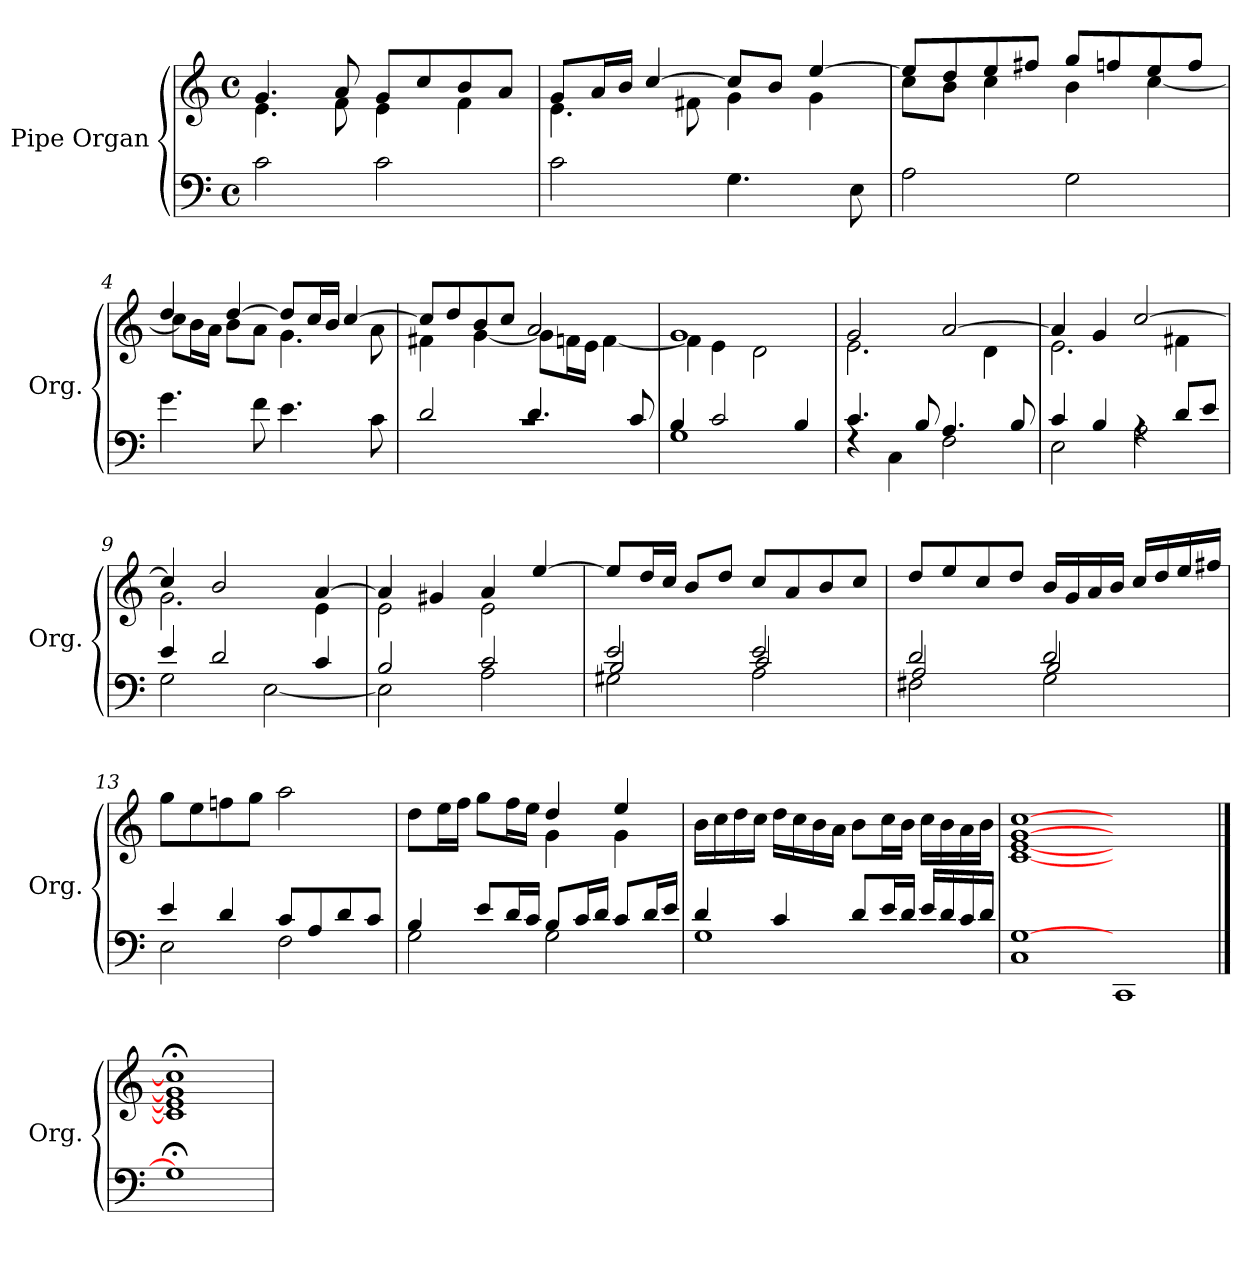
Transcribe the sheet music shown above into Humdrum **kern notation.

**kern	**kern
*part1	*part1
*staff2	*staff1
*I"Pipe Organ	*
*I'Org.	*
*clefF4	*clefG2
*k[]	*k[]
*M4/4	*M4/4
*met(c)	*met(c)
*MM72	*MM72
=1	=1
*	*^
2c\	4.g/	4.e\
.	8a/	8f\
2c\	8g/L	4e\
.	8cc/	.
.	8b/	4f\
.	8a/J	.
=2	=2	=2
2c\	8g/L	4.e\
.	16a/L	.
.	16b/JJ	.
.	[4cc/	.
.	.	8f#X\
4.G\	8cc/L]	4g\
.	8b/J	.
.	[4ee/	4g\
8E\	.	.
=3	=3	=3
2A\	8ee/L]	8cc\L
.	8dd/	8b\J
.	8ee/	4cc\
.	8ff#X/J	.
2G\	8gg/L	4b\
.	8ffn/	.
.	8ee/	[4cc\
.	8ff/J	.
=4	=4	=4
4.g\	4dd/	8cc\L]
.	.	16b\L
.	.	16a\JJ
.	[4dd/	8b\L
8f\	.	8a\J
4.e\	8dd/L]	4.g\
.	16cc/L	.
.	16b/JJ	.
.	[4cc/	.
8c\	.	8a\
!!LO:LB:g=z	!!
=5	=5	=5
*^	*	*
2d/	1rc	8cc/L]	4f#X\
.	.	8dd/	.
.	.	8b/	[4g\
.	.	8cc/J	.
4.d/	.	2a/	8g\L]
.	.	.	16fn\L
.	.	.	16e\JJ
.	.	.	[4f\
8c/	.	.	.
=6	=6	=6	=6
4B/	1G	1g	4f\]
2c/	.	.	4e\
.	.	.	2d\
4B/	.	.	.
=7	=7	=7	=7
4.c/	4rF	2g/	2.e\
.	4C\	.	.
8B/	.	.	.
4.A/	2F\	[2a/	.
.	.	.	4d\
8B/	.	.	.
=8	=8	=8	=8
4c/	2E\	4a/]	2.e\
4B/	.	4g/	.
4rA	2A\	[2cc/	.
8d/L	.	.	4f#X\
8e/J	.	.	.
!!LO:LB:g=z	!!
=9	=9	=9	=9
4e/	2G\	4cc/]	2.g\
2d/	.	2b/	.
.	[2E\	.	.
4c/	.	[4a/	4e\
=10	=10	=10	=10
2B/	2E\]	4a/]	2e\
.	.	4g#X/	.
2c/	2A\	4a/	2e\
.	.	[4ee/	.
*	*	*v	*v
=11	=11	=11
*	*^	*
2e/	2B/	2G#X\	8ee/L]
.	.	.	16dd/L
.	.	.	16cc/JJ
.	.	.	8b/L
.	.	.	8dd/J
2e/	2c/	2A\	8cc/L
.	.	.	8a/
.	.	.	8b/
.	.	.	8cc/J
=12	=12	=12	=12
2d/	2A/	2F#X\	8dd/L
.	.	.	8ee/
.	.	.	8cc/
.	.	.	8dd/J
2d/	2B/	2G\	16b/LL
.	.	.	16g/
.	.	.	16a/
.	.	.	16b/JJ
.	.	.	16cc/LL
.	.	.	16dd/
.	.	.	16ee/
.	.	.	16ff#X/JJ
*	*v	*v	*
!!LO:LB:g=z
=13	=13	=13
4e/	2E\	8gg\L
.	.	8ee\
4d/	.	8ffn\
.	.	8gg\J
8c/L	2F\	2aa\
8A/	.	.
8d/	.	.
8c/J	.	.
=14	=14	=14
*	*	*^
4B/	2G\	8dd\L	2ryy
.	.	16ee\L	.
.	.	16ff\JJ	.
8e/L	.	8gg\L	.
16d/L	.	16ff\L	.
16c/JJ	.	16ee\JJ	.
8B/L	2G\	4dd/	4g\
16c/L	.	.	.
16d/JJ	.	.	.
8c/L	.	4ee/	4g\
16d/L	.	.	.
16e/JJ	.	.	.
*	*	*v	*v
=15	=15	=15
4d/	1G	16b\LL
.	.	16cc\
.	.	16dd\
.	.	16cc\JJ
4c/	.	16dd\LL
.	.	16cc\
.	.	16b\
.	.	16a\JJ
8d/L	.	8b\L
16e/L	.	16cc\L
16d/JJ	.	16b\JJ
16e/LL	.	16cc\LL
16d/	.	16b\
16c/	.	16a\
16d/JJ	.	16b\JJ
=16	=16	=16
[1G	1C	[1c [1e [1g [1cc
1ryy	1CC	1ryy
*v	*v	*
==17	==17
1G;<]	1c];< 1e];< 1g];< 1cc];<
=	=
*-	*-
